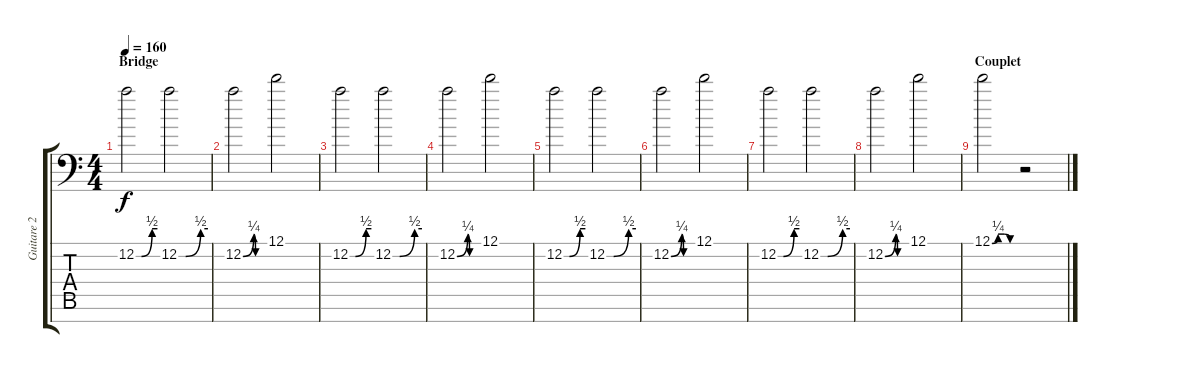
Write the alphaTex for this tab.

\track ("Guitare 2" "Guitare 2") {instrument distortionguitar}
\staff {score tabs}
\tuning (D4 A3 F3 C3 G2 D2 A1) {hide}
\ts (4 4)
\section ("" "Bridge")
\tempo 160
\clef f4
\ks c
12.2{be (custom 0 0 15 0 45 2 60 2)}.2{dy f} 12.2{be (custom 0 0 14 0 45 2 60 2)}.2 |
12.2{be (custom 0 0 30 1 35 0 60 0)}.2 12.1.2 |
12.2{be (custom 0 0 15 0 45 2 60 2)}.2 12.2{be (custom 0 0 14 0 45 2 60 2)}.2 |
12.2{be (custom 0 0 30 1 35 0 60 0)}.2 12.1.2 |
12.2{be (custom 0 0 15 0 45 2 60 2)}.2 12.2{be (custom 0 0 14 0 45 2 60 2)}.2 |
12.2{be (custom 0 0 30 1 35 0 60 0)}.2 12.1.2 |
12.2{be (custom 0 0 15 0 45 2 60 2)}.2 12.2{be (custom 0 0 14 0 45 2 60 2)}.2 |
12.2{be (custom 0 0 30 1 35 0 60 0)}.2 12.1.2 |
\section ("" "Couplet")
12.1{be (custom 0 0 15 1 30 1 45 0 60 0)}.2 r.2
